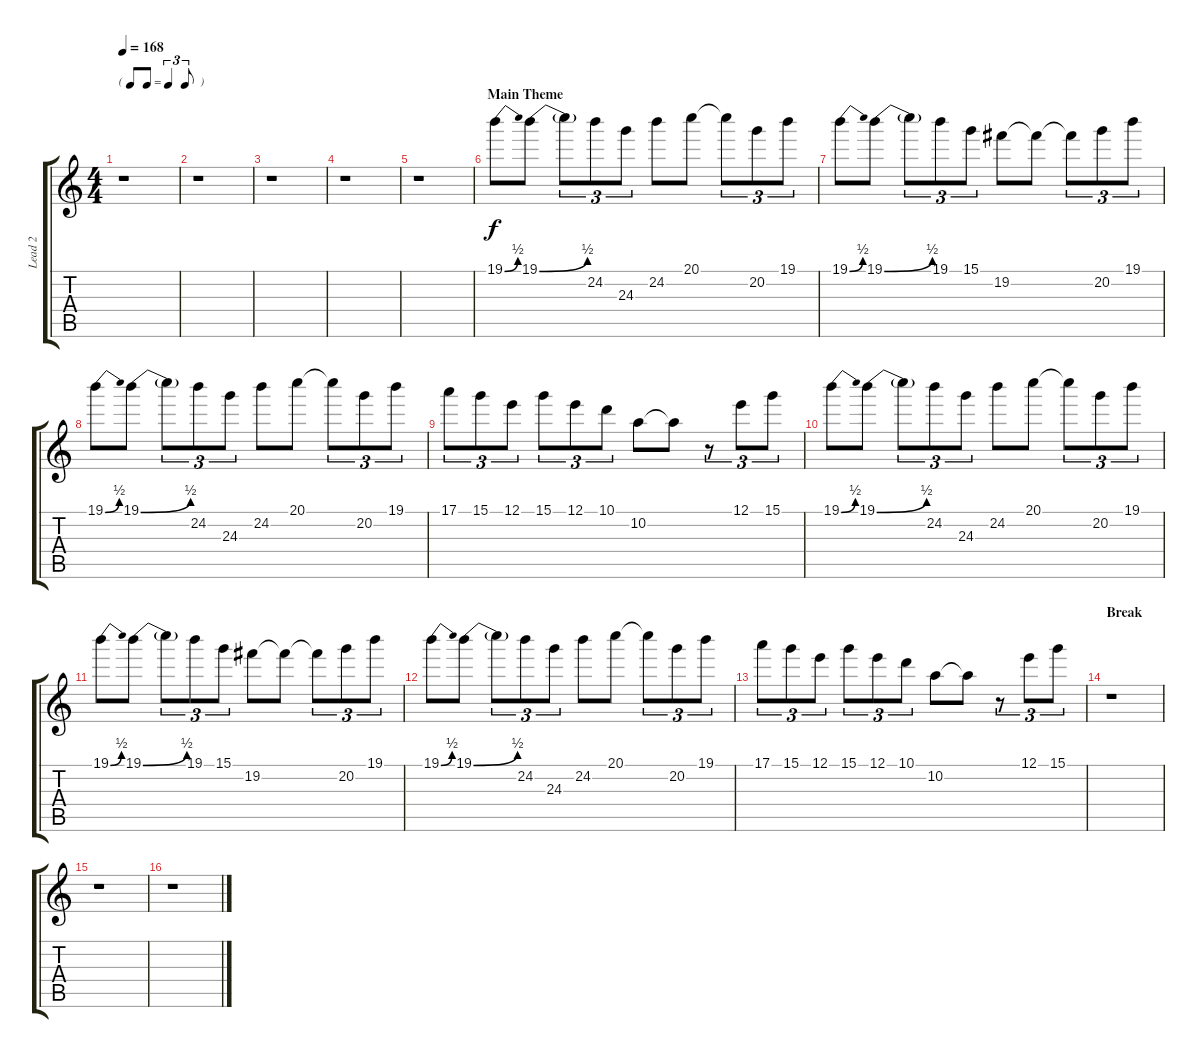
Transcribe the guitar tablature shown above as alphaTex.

\track ("Lead 2" "Lead 2") {instrument overdrivenguitar}
\staff {score tabs}
\tuning (E4 B3 G3 D3 A2 E2) {hide}
\ts (4 4)
\tf triplet8th
\tempo 168
\clef g2
\ks c
r.1{dy f} |
r.1 |
r.1 |
r.1 |
r.1 |
\section ("" "Main Theme")
19.1{be (bend 0 0 60 2)}.8 19.1{be (bend 0 0 60 2)}.8 19.1{t}.8{tu (3 2)} 24.2.8{tu (3 2)} 24.3.8{tu (3 2)} 24.2.8 20.1.8 20.1{t}.8{tu (3 2)} 20.2.8{tu (3 2)} 19.1.8{tu (3 2)} |
19.1{be (bend 0 0 60 2)}.8 19.1{be (bend 0 0 60 2)}.8 19.1{t}.8{tu (3 2)} 19.1.8{tu (3 2)} 15.1.8{tu (3 2)} 19.2.8 19.2{t}.8 19.2{t}.8{tu (3 2)} 20.2.8{tu (3 2)} 19.1.8{tu (3 2)} |
19.1{be (bend 0 0 60 2)}.8 19.1{be (bend 0 0 60 2)}.8 19.1{t}.8{tu (3 2)} 24.2.8{tu (3 2)} 24.3.8{tu (3 2)} 24.2.8 20.1.8 20.1{t}.8{tu (3 2)} 20.2.8{tu (3 2)} 19.1.8{tu (3 2)} |
17.1.8{tu (3 2)} 15.1.8{tu (3 2)} 12.1.8{tu (3 2)} 15.1.8{tu (3 2)} 12.1.8{tu (3 2)} 10.1.8{tu (3 2)} 10.2.8 10.2{t}.8 r.8{tu (3 2)} 12.1.8{tu (3 2)} 15.1.8{tu (3 2)} |
19.1{be (bend 0 0 60 2)}.8 19.1{be (bend 0 0 60 2)}.8 19.1{t}.8{tu (3 2)} 24.2.8{tu (3 2)} 24.3.8{tu (3 2)} 24.2.8 20.1.8 20.1{t}.8{tu (3 2)} 20.2.8{tu (3 2)} 19.1.8{tu (3 2)} |
19.1{be (bend 0 0 60 2)}.8 19.1{be (bend 0 0 60 2)}.8 19.1{t}.8{tu (3 2)} 19.1.8{tu (3 2)} 15.1.8{tu (3 2)} 19.2.8 19.2{t}.8 19.2{t}.8{tu (3 2)} 20.2.8{tu (3 2)} 19.1.8{tu (3 2)} |
19.1{be (bend 0 0 60 2)}.8 19.1{be (bend 0 0 60 2)}.8 19.1{t}.8{tu (3 2)} 24.2.8{tu (3 2)} 24.3.8{tu (3 2)} 24.2.8 20.1.8 20.1{t}.8{tu (3 2)} 20.2.8{tu (3 2)} 19.1.8{tu (3 2)} |
17.1.8{tu (3 2)} 15.1.8{tu (3 2)} 12.1.8{tu (3 2)} 15.1.8{tu (3 2)} 12.1.8{tu (3 2)} 10.1.8{tu (3 2)} 10.2.8 10.2{t}.8 r.8{tu (3 2)} 12.1.8{tu (3 2)} 15.1.8{tu (3 2)} |
\section ("" "Break")
r.1 |
r.1 |
r.1
